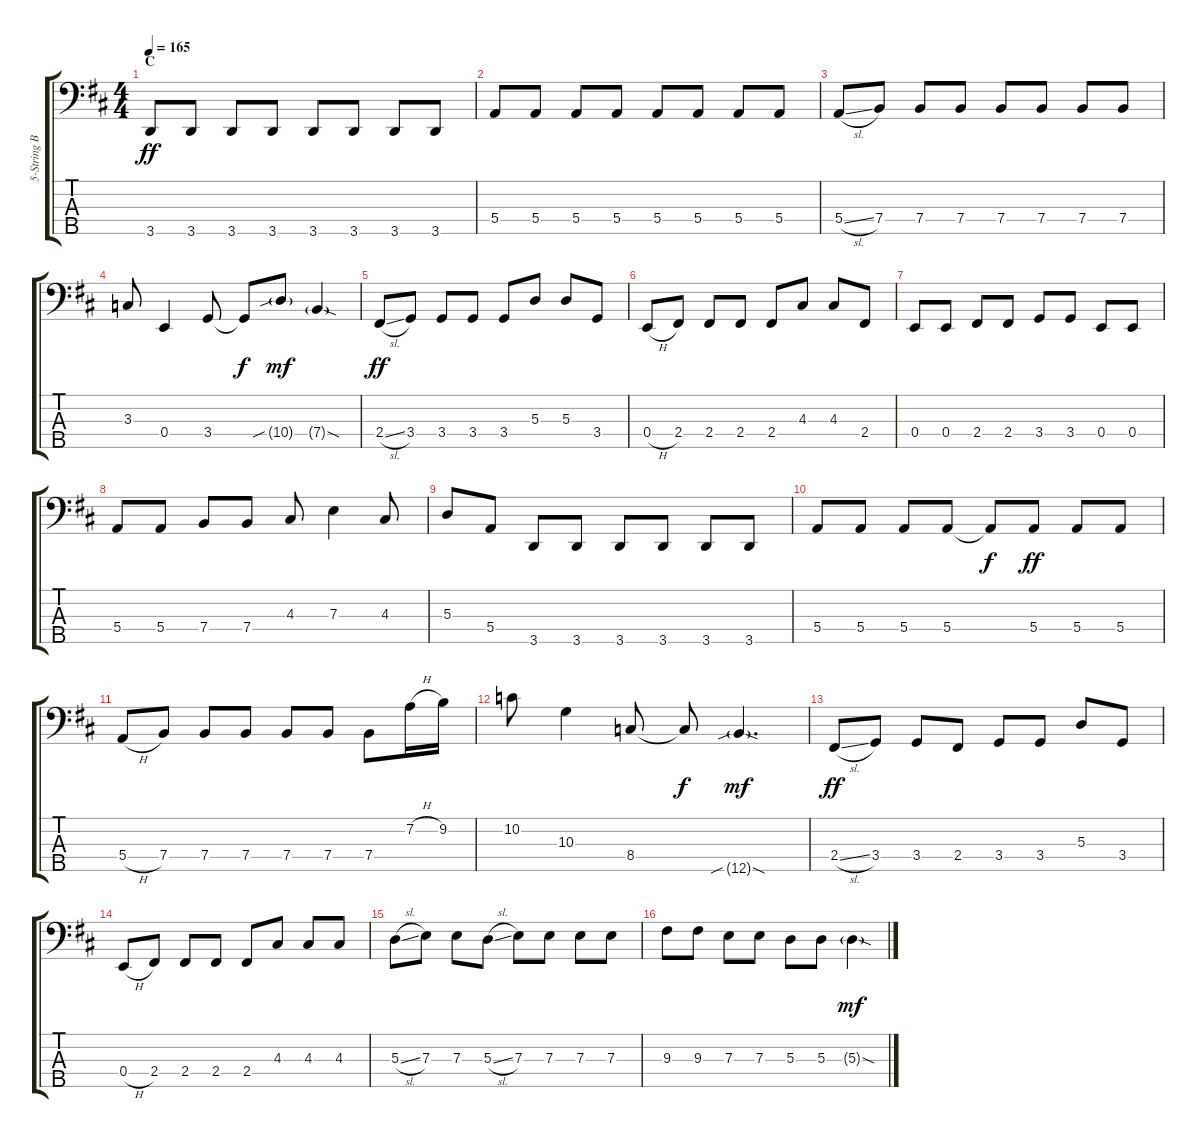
\track ("5-String Bass" "5-String B") {mute instrument electricbasspick}
\staff {score tabs}
\tuning (G2 D2 A1 E1 B0) {hide}
\ts (4 4)
\section ("" "C")
\tempo 165
\clef f4
\ks d
3.5.8{dy ff} 3.5.8 3.5.8 3.5.8 3.5.8 3.5.8 3.5.8 3.5.8 |
5.4.8 5.4.8 5.4.8 5.4.8 5.4.8 5.4.8 5.4.8 5.4.8 |
5.4{sl}.8 7.4.8 7.4.8 7.4.8 7.4.8 7.4.8 7.4.8 7.4.8 |
3.3.8 0.4.4 3.4.8 3.4{t}.8{dy f} 10.4{sib g}.8{dy mf} 7.4{sod g}.4 |
2.4{sl}.8{dy ff} 3.4.8 3.4.8 3.4.8 3.4.8 5.3.8 5.3.8 3.4.8 |
0.4{h}.8 2.4.8 2.4.8 2.4.8 2.4.8 4.3.8 4.3.8 2.4.8 |
0.4.8 0.4.8 2.4.8 2.4.8 3.4.8 3.4.8 0.4.8 0.4.8 |
5.4.8 5.4.8 7.4.8 7.4.8 4.3.8 7.3.4 4.3.8 |
5.3.8 5.4.8 3.5.8 3.5.8 3.5.8 3.5.8 3.5.8 3.5.8 |
5.4.8 5.4.8 5.4.8 5.4.8 5.4{t}.8{dy f} 5.4.8{dy ff} 5.4.8 5.4.8 |
5.4{h}.8 7.4.8 7.4.8 7.4.8 7.4.8 7.4.8 7.4.8 7.2{h}.16 9.2.16 |
10.2.8 10.3.4 8.4.8 8.4{t}.8{dy f} 12.5{sib sod g}.4{d dy mf} |
2.4{sl}.8{dy ff} 3.4.8 3.4.8 2.4.8 3.4.8 3.4.8 5.3.8 3.4.8 |
0.4{h}.8 2.4.8 2.4.8 2.4.8 2.4.8 4.3.8 4.3.8 4.3.8 |
5.3{sl}.8 7.3.8 7.3.8 5.3{sl}.8 7.3.8 7.3.8 7.3.8 7.3.8 |
9.3.8 9.3.8 7.3.8 7.3.8 5.3.8 5.3.8 5.3{sod g}.4{dy mf}
